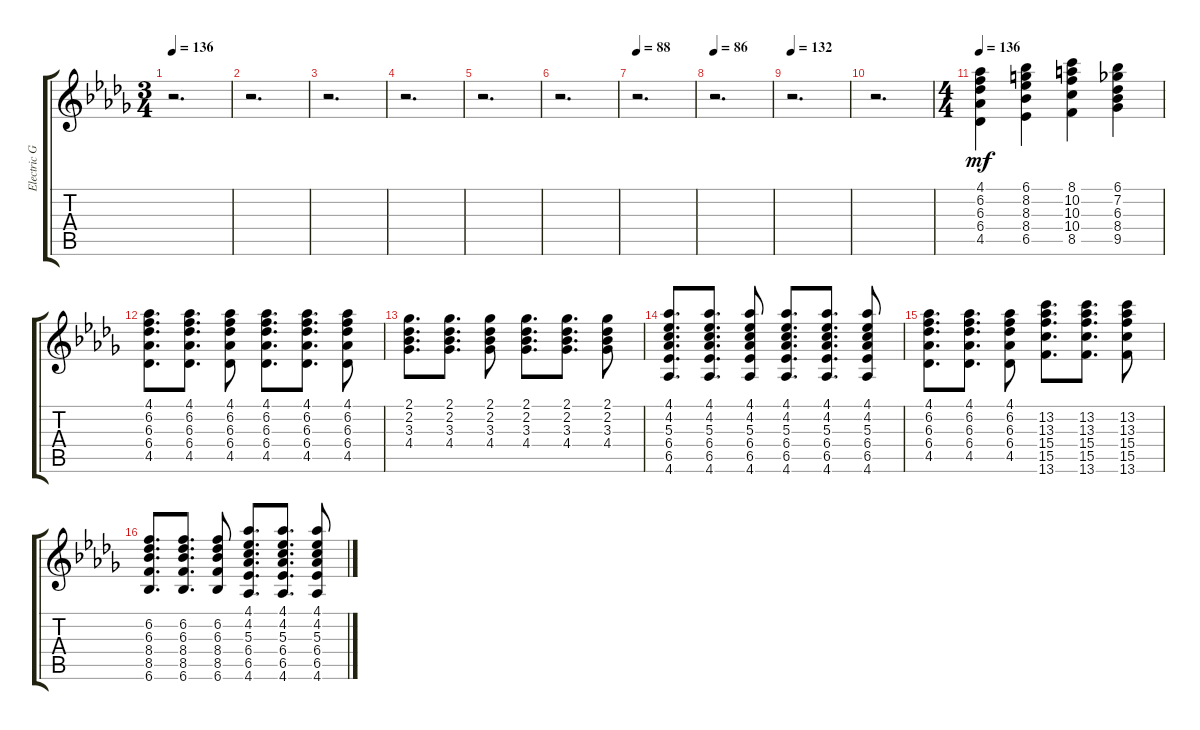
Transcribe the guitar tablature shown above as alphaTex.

\track ("Electric Guitar 2" "Electric G") {instrument distortionguitar}
\staff {score tabs}
\tuning (E4 B3 G3 D3 A2 E2) {hide}
\ts (3 4)
\tempo 136
\clef g2
\ks db
r.2{d dy mf} |
r.2{d} |
r.2{d} |
r.2{d} |
r.2{d} |
r.2{d} |
\tempo 88
r.2{d} |
\tempo 86
r.2{d} |
\tempo 132
r.2{d} |
r.2{d} |
\ts (4 4)
\tempo 136
(4.1 6.2 6.3 6.4 4.5).4 (6.1 8.2 8.3 8.4 6.5).4 (8.1 10.2 10.3 10.4 8.5).4 (6.1 7.2 6.3 8.4 9.5).4 |
(4.1 6.2 6.3 6.4 4.5).8{d} (4.1 6.2 6.3 6.4 4.5).8{d} (4.1 6.2 6.3 6.4 4.5).8 (4.1 6.2 6.3 6.4 4.5).8{d} (4.1 6.2 6.3 6.4 4.5).8{d} (4.1 6.2 6.3 6.4 4.5).8 |
(2.1 2.2 3.3 4.4).8{d} (2.1 2.2 3.3 4.4).8{d} (2.1 2.2 3.3 4.4).8 (2.1 2.2 3.3 4.4).8{d} (2.1 2.2 3.3 4.4).8{d} (2.1 2.2 3.3 4.4).8 |
(4.1 4.2 5.3 6.4 6.5 4.6).8{d} (4.1 4.2 5.3 6.4 6.5 4.6).8{d} (4.1 4.2 5.3 6.4 6.5 4.6).8 (4.1 4.2 5.3 6.4 6.5 4.6).8{d} (4.1 4.2 5.3 6.4 6.5 4.6).8{d} (4.1 4.2 5.3 6.4 6.5 4.6).8 |
(4.1 6.2 6.3 6.4 4.5).8{d} (4.1 6.2 6.3 6.4 4.5).8{d} (4.1 6.2 6.3 6.4 4.5).8 (13.2 13.3 15.4 15.5 13.6).8{d} (13.2 13.3 15.4 15.5 13.6).8{d} (13.2 13.3 15.4 15.5 13.6).8 |
(6.2 6.3 8.4 8.5 6.6).8{d} (6.2 6.3 8.4 8.5 6.6).8{d} (6.2 6.3 8.4 8.5 6.6).8 (4.1 4.2 5.3 6.4 6.5 4.6).8{d} (4.1 4.2 5.3 6.4 6.5 4.6).8{d} (4.1 4.2 5.3 6.4 6.5 4.6).8
